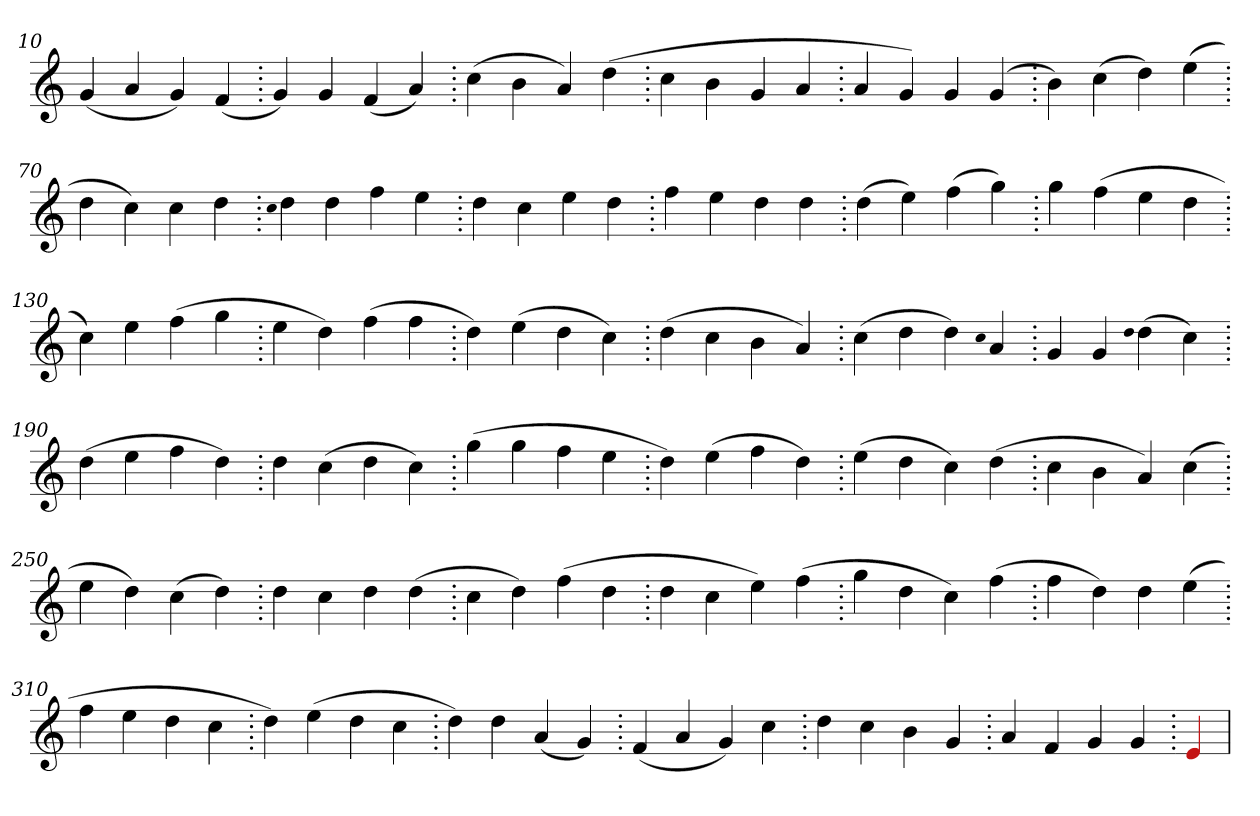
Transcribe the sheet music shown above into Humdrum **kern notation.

**kern
*part1
*staff1
*clefG2
=10.
(>4g
4a
4g)
(>4f
=20.
4g)
4g
(>4f
4a)
=30.
(>4cc
4b
4a)
(>4dd
=40.
4cc
4b
4g
4a
=50.
4a
4g)
4g
(>4g
=60.
4b)
(>4cc
4dd)
(>4ee
=70.
4dd
4cc)
4cc
4dd
=80.
qqcc
4dd
4dd
4ff
4ee
=90.
4dd
4cc
4ee
4dd
=100.
4ff
4ee
4dd
4dd
=110.
(>4dd
4ee)
(>4ff
4gg)
=120.
4gg
(>4ff
4ee
4dd
=130.
4cc)
4ee
(>4ff
4gg
=140.
4ee
4dd)
(>4ff
4ff
=150.
4dd)
(>4ee
4dd
4cc)
=160.
(>4dd
4cc
4b
4a)
=170.
(>4cc
4dd
4dd)
qqcc
4a
=180.
4g
4g
qqdd
(>4dd
4cc)
=190.
(>4dd
4ee
4ff
4dd)
=200.
4dd
(>4cc
4dd
4cc)
=210.
(>4gg
4gg
4ff
4ee
=220.
4dd)
(>4ee
4ff
4dd)
=230.
(>4ee
4dd
4cc)
(>4dd
=240.
4cc
4b
4a)
(>4cc
=250.
4ee
4dd)
(>4cc
4dd)
=260.
4dd
4cc
4dd
(>4dd
=270.
4cc
4dd)
(>4ff
4dd
=280.
4dd
4cc
4ee)
(>4ff
=290.
4gg
4dd
4cc)
(>4ff
=300.
4ff
4dd)
4dd
(>4ee
=310.
4ff
4ee
4dd
4cc
=320.
4dd)
(>4ee
4dd
4cc
=330.
4dd)
4dd
(>4a
4g)
=340.
(>4f
4a
4g)
4cc
=350.
4dd
4cc
4b
4g
=360.
4a
4f
4g
4g
=370.
4Re
=
*-
